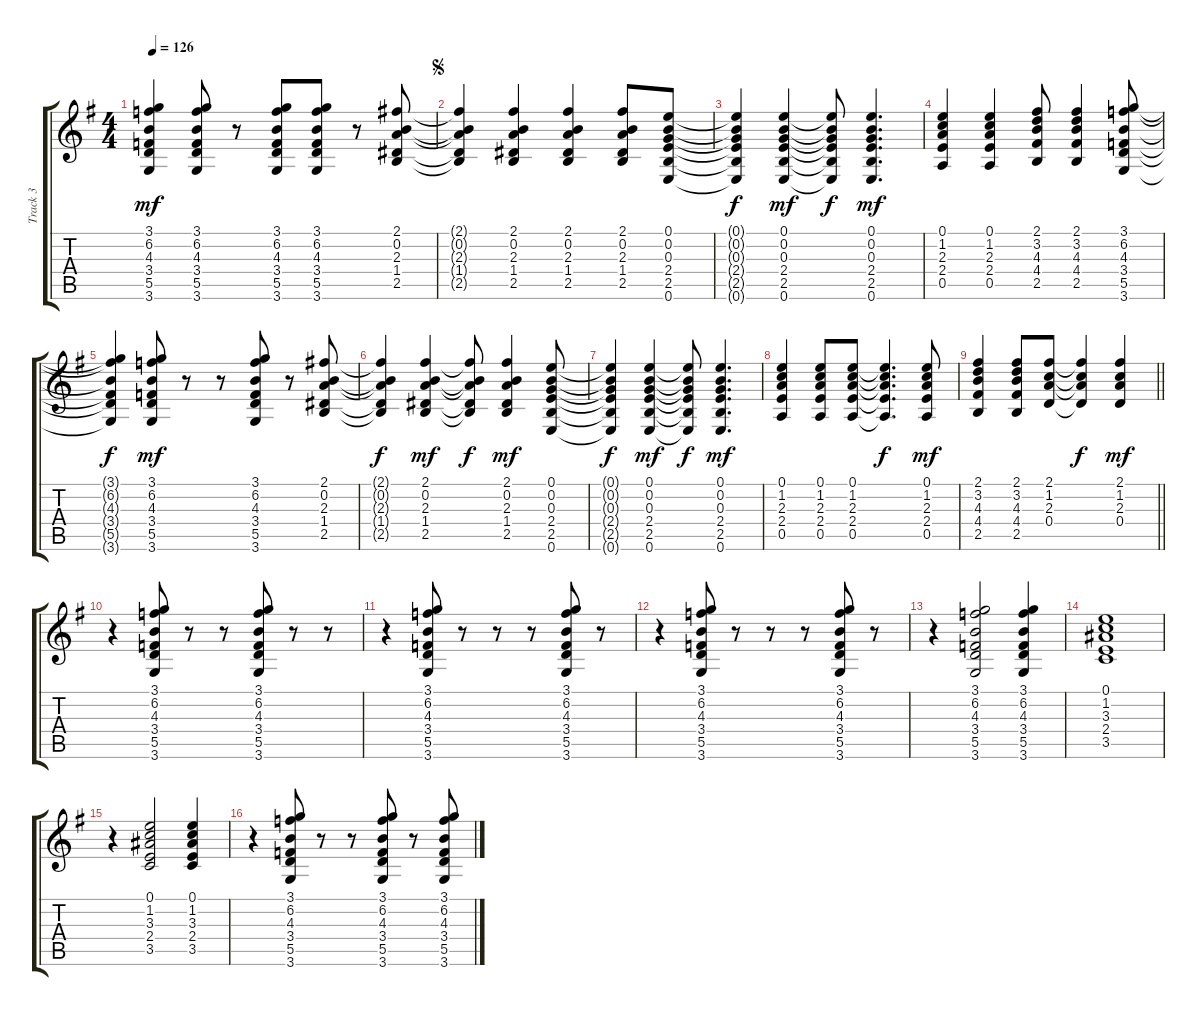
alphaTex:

\track ("Track 3" "Track 3") {instrument electricguitarjazz}
\staff {score tabs}
\tuning (E4 B3 G3 D3 A2 E2) {hide}
\ts (4 4)
\tempo 126
\clef g2
\ks g
(3.1 6.2 4.3 3.4 5.5 3.6).4{dy mf} (3.1 6.2 4.3 3.4 5.5 3.6).8 r.8 (3.1 6.2 4.3 3.4 5.5 3.6).8 (3.1 6.2 4.3 3.4 5.5 3.6).8 r.8 (2.1 0.2 2.3 1.4 2.5).8 |
\jump segno
(2.1{t} 0.2{t} 2.3{t} 1.4{t} 2.5{t}).4 (2.1 0.2 2.3 1.4 2.5).4 (2.1 0.2 2.3 1.4 2.5).4 (2.1 0.2 2.3 1.4 2.5).8 (0.1 0.2 0.3 2.4 2.5 0.6).8 |
(0.1{t} 0.2{t} 0.3{t} 2.4{t} 2.5{t} 0.6{t}).4{dy f} (0.1 0.2 0.3 2.4 2.5 0.6).4{dy mf} (0.1{t} 0.2{t} 0.3{t} 2.4{t} 2.5{t} 0.6{t}).8{dy f} (0.1 0.2 0.3 2.4 2.5 0.6).4{d dy mf} |
(0.1 1.2 2.3 2.4 0.5).4 (0.1 1.2 2.3 2.4 0.5).4 (2.1 3.2 4.3 4.4 2.5).8 (2.1 3.2 4.3 4.4 2.5).4 (3.1 6.2 4.3 3.4 5.5 3.6).8 |
(3.1{t} 6.2{t} 4.3{t} 3.4{t} 5.5{t} 3.6{t}).4{dy f} (3.1 6.2 4.3 3.4 5.5 3.6).8{dy mf} r.8 r.8 (3.1 6.2 4.3 3.4 5.5 3.6).8 r.8 (2.1 0.2 2.3 1.4 2.5).8 |
(2.1{t} 0.2{t} 2.3{t} 1.4{t} 2.5{t}).4{dy f} (2.1 0.2 2.3 1.4 2.5).4{dy mf} (2.1{t} 0.2{t} 2.3{t} 1.4{t} 2.5{t}).8{dy f} (2.1 0.2 2.3 1.4 2.5).4{dy mf} (0.1 0.2 0.3 2.4 2.5 0.6).8 |
(0.1{t} 0.2{t} 0.3{t} 2.4{t} 2.5{t} 0.6{t}).4{dy f} (0.1 0.2 0.3 2.4 2.5 0.6).4{dy mf} (0.1{t} 0.2{t} 0.3{t} 2.4{t} 2.5{t} 0.6{t}).8{dy f} (0.1 0.2 0.3 2.4 2.5 0.6).4{d dy mf} |
(0.1 1.2 2.3 2.4 0.5).4 (0.1 1.2 2.3 2.4 0.5).8 (0.1 1.2 2.3 2.4 0.5).8 (0.1{t} 1.2{t} 2.3{t} 2.4{t} 0.5{t}).4{d dy f} (0.1 1.2 2.3 2.4 0.5).8{dy mf} |
\barLineRight lightlight
(2.1 3.2 4.3 4.4 2.5).4 (2.1 3.2 4.3 4.4 2.5).8 (2.1 1.2 2.3 0.4).8 (2.1{t} 1.2{t} 2.3{t} 0.4{t}).4{dy f} (2.1 1.2 2.3 0.4).4{dy mf} |
r.4 (3.1 6.2 4.3 3.4 5.5 3.6).8 r.8 r.8 (3.1 6.2 4.3 3.4 5.5 3.6).8 r.8 r.8 |
r.4 (3.1 6.2 4.3 3.4 5.5 3.6).8 r.8 r.8 r.8 (3.1 6.2 4.3 3.4 5.5 3.6).8 r.8 |
r.4 (3.1 6.2 4.3 3.4 5.5 3.6).8 r.8 r.8 r.8 (3.1 6.2 4.3 3.4 5.5 3.6).8 r.8 |
r.4 (3.1 6.2 4.3 3.4 5.5 3.6).2 (3.1 6.2 4.3 3.4 5.5 3.6).4 |
(0.1 1.2 3.3 2.4 3.5).1 |
r.4 (0.1 1.2 3.3 2.4 3.5).2 (0.1 1.2 3.3 2.4 3.5).4 |
r.4 (3.1 6.2 4.3 3.4 5.5 3.6).8 r.8 r.8 (3.1 6.2 4.3 3.4 5.5 3.6).8 r.8 (3.1 6.2 4.3 3.4 5.5 3.6).8
